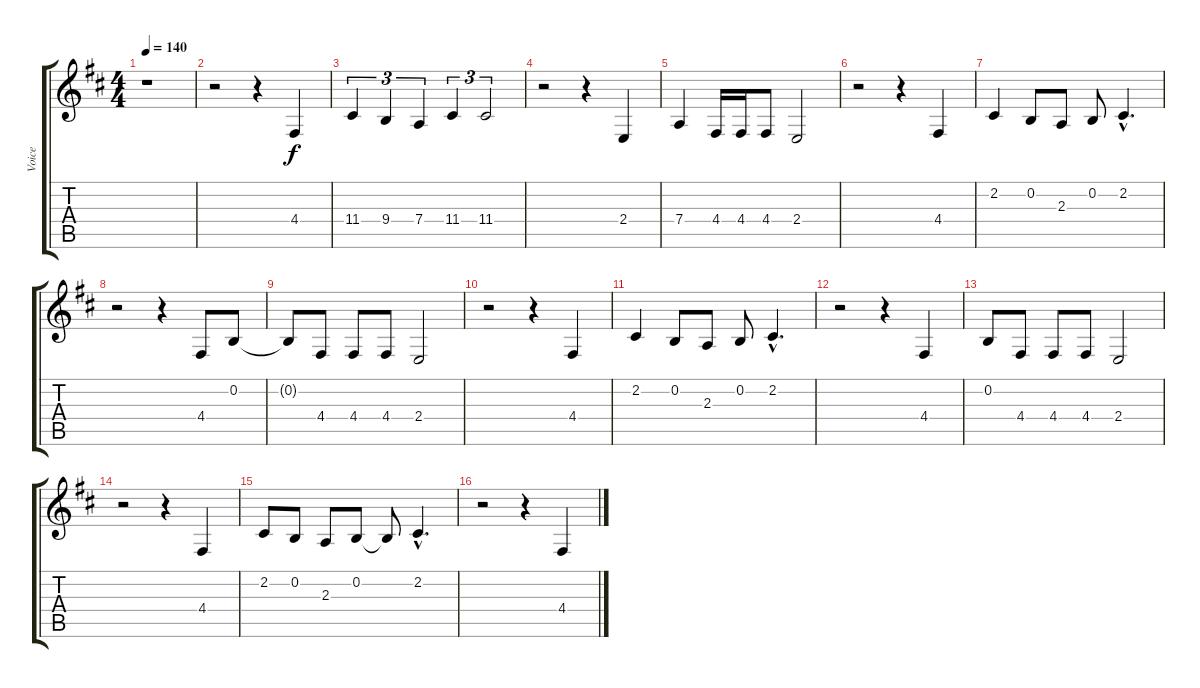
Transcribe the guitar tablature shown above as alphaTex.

\track ("Voice" "Voice") {instrument fiddle}
\staff {score tabs}
\tuning (E4 B3 G3 D3 A2 E2) {hide}
\ts (4 4)
\tempo 140
\clef g2
\ks d
r.1{dy f} |
r.2 r.4 4.4.4 |
11.4.4{tu (3 2)} 9.4.4{tu (3 2)} 7.4.4{tu (3 2)} 11.4.4{tu (3 2)} 11.4.2{tu (3 2)} |
r.2 r.4 2.4.4 |
7.4.4 4.4.16 4.4.16 4.4.8 2.4.2 |
r.2 r.4 4.4.4 |
2.2.4 0.2.8 2.3.8 0.2.8 2.2{hac}.4{d} |
r.2 r.4 4.4.8 0.2.8 |
0.2{t}.8 4.4.8 4.4.8 4.4.8 2.4.2 |
r.2 r.4 4.4.4 |
2.2.4 0.2.8 2.3.8 0.2.8 2.2{hac}.4{d} |
r.2 r.4 4.4.4 |
0.2.8 4.4.8 4.4.8 4.4.8 2.4.2 |
r.2 r.4 4.4.4 |
2.2.8 0.2.8 2.3.8 0.2.8 0.2{t}.8 2.2{hac}.4{d} |
r.2 r.4 4.4.4
